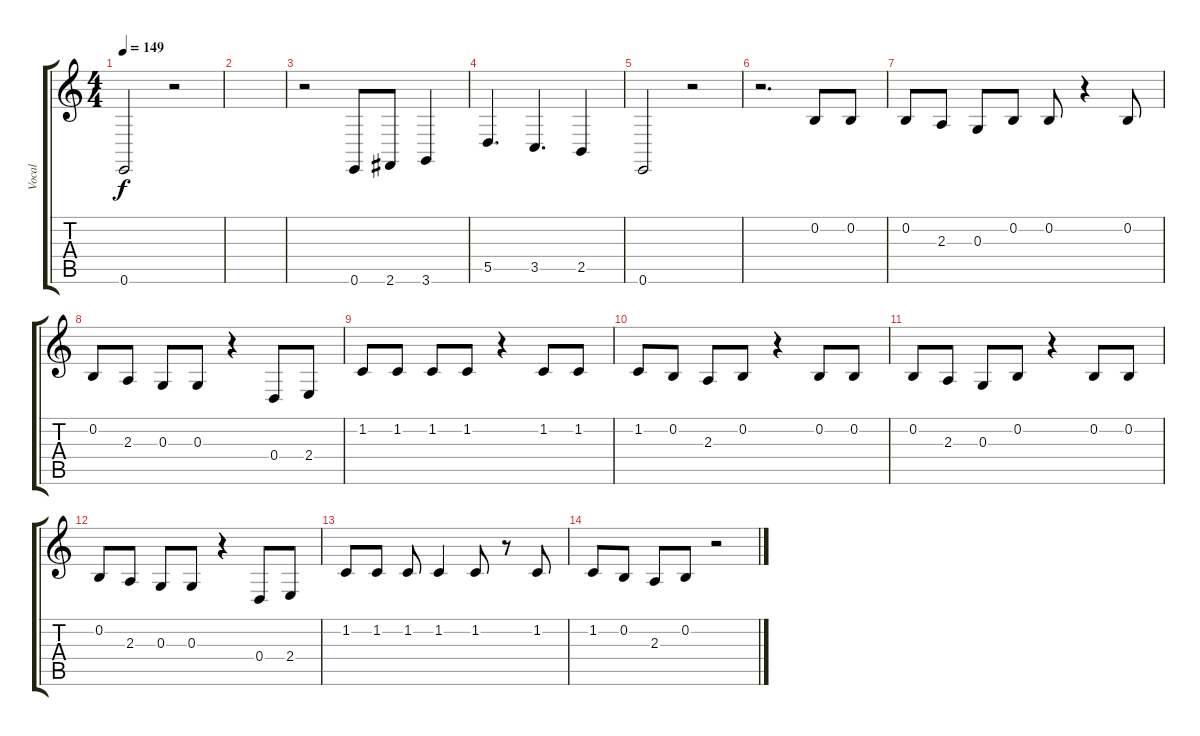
\track ("Vocal" "Vocal") {instrument tenorsax}
\staff {score tabs}
\tuning (E4 B3 G3 D3 A2 E2) {hide}
\ts (4 4)
\tempo 149
\clef g2
\ks c
0.6.2{dy f} r.2 |
|
r.2 0.6.8 2.6.8 3.6.4 |
5.5.4{d} 3.5.4{d} 2.5.4 |
0.6.2 r.2 |
r.2{d} 0.2.8 0.2.8 |
0.2.8 2.3.8 0.3.8 0.2.8 0.2.8 r.4 0.2.8 |
0.2.8 2.3.8 0.3.8 0.3.8 r.4 0.4.8 2.4.8 |
1.2.8 1.2.8 1.2.8 1.2.8 r.4 1.2.8 1.2.8 |
1.2.8 0.2.8 2.3.8 0.2.8 r.4 0.2.8 0.2.8 |
0.2.8 2.3.8 0.3.8 0.2.8 r.4 0.2.8 0.2.8 |
0.2.8 2.3.8 0.3.8 0.3.8 r.4 0.4.8 2.4.8 |
1.2.8 1.2.8 1.2.8 1.2.4 1.2.8 r.8 1.2.8 |
1.2.8 0.2.8 2.3.8 0.2.8 r.2
